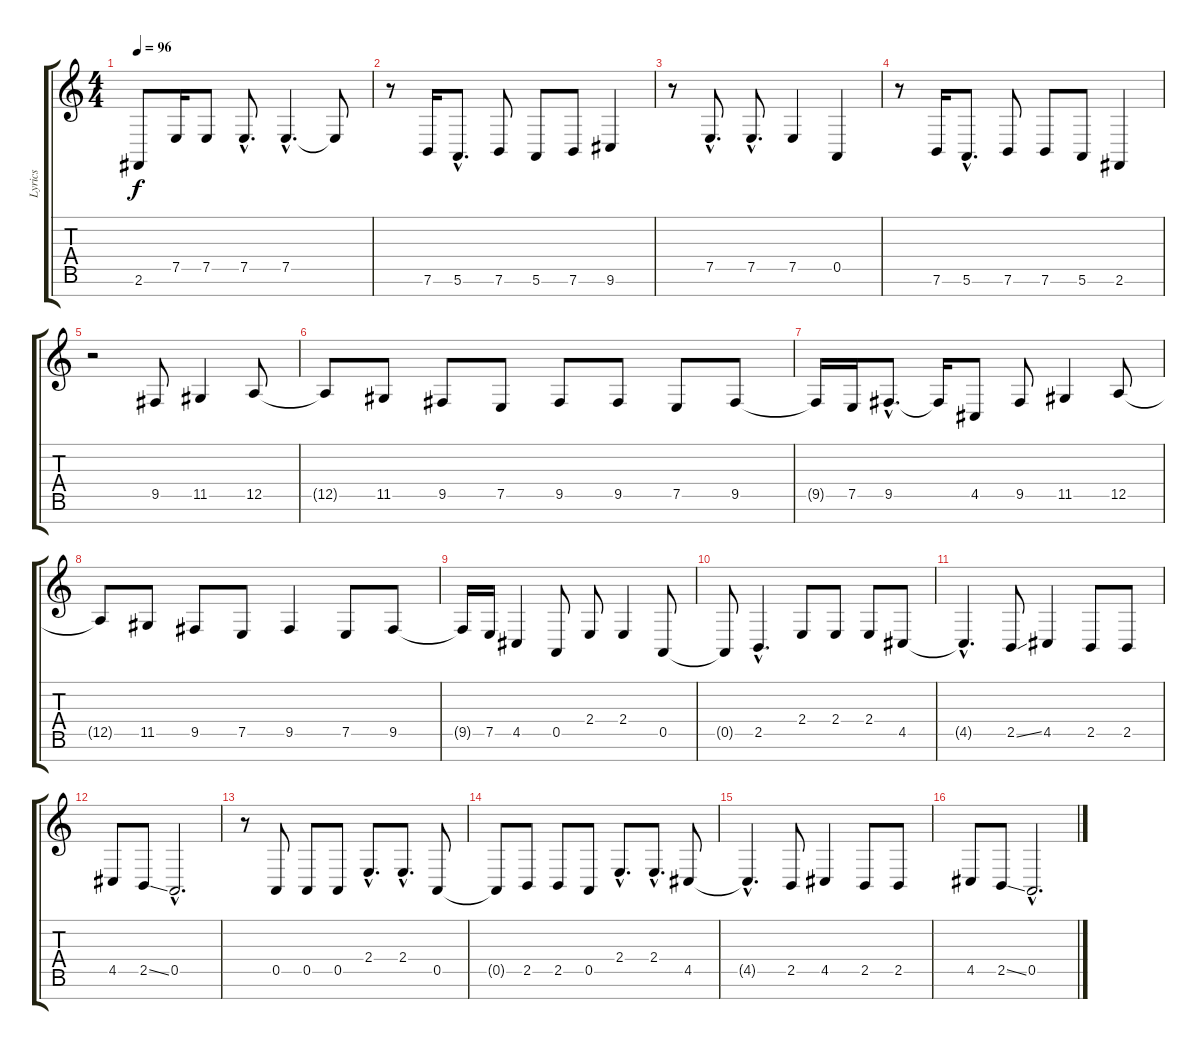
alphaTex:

\track ("Lyrics" "Lyrics") {instrument electricgrandpiano}
\staff {score tabs}
\tuning (E4 B3 G3 D3 A2 E2 B1) {hide}
\ts (4 4)
\tempo 96
\clef g2
\ks c
2.6{t}.8{dy f} 7.5.16 7.5.8 7.5{hac}.8{d} 7.5{hac}.4{d} 7.5{t}.8 |
r.8 7.6.16 5.6{hac}.8{d} 7.6.8 5.6.8 7.6.8 9.6.4 |
r.8 7.5{hac}.8{d} 7.5{hac}.8{d} 7.5.4 0.5.4 |
r.8 7.6.16 5.6{hac}.8{d} 7.6.8 7.6.8 5.6.8 2.6.4 |
r.2 9.5.8 11.5.4 12.5.8 |
12.5{t}.8 11.5.8 9.5.8 7.5.8 9.5.8 9.5.8 7.5.8 9.5.8 |
9.5{t}.16 7.5.16 9.5{hac}.8{d} 9.5{t}.16 4.5.8 9.5.8 11.5.4 12.5.8 |
12.5{t}.8 11.5.8 9.5.8 7.5.8 9.5.4 7.5.8 9.5.8 |
9.5{t}.16 7.5.16 4.5.4 0.5.8 2.4.8 2.4.4 0.5.8 |
0.5{t}.8 2.5{hac}.4{d} 2.4.8 2.4.8 2.4.8 4.5.8 |
4.5{hac t}.4{d} 2.5{ss}.8 4.5.4 2.5.8 2.5.8 |
4.5.8 2.5{ss}.8 0.5{hac}.2{d} |
r.8 0.5.8 0.5.8 0.5.8 2.4{hac}.8{d} 2.4{hac}.8{d} 0.5.8 |
0.5{t}.8 2.5.8 2.5.8 0.5.8 2.4{hac}.8{d} 2.4{hac}.8{d} 4.5.8 |
4.5{hac t}.4{d} 2.5.8 4.5.4 2.5.8 2.5.8 |
4.5.8 2.5{ss}.8 0.5{hac}.2{d}
